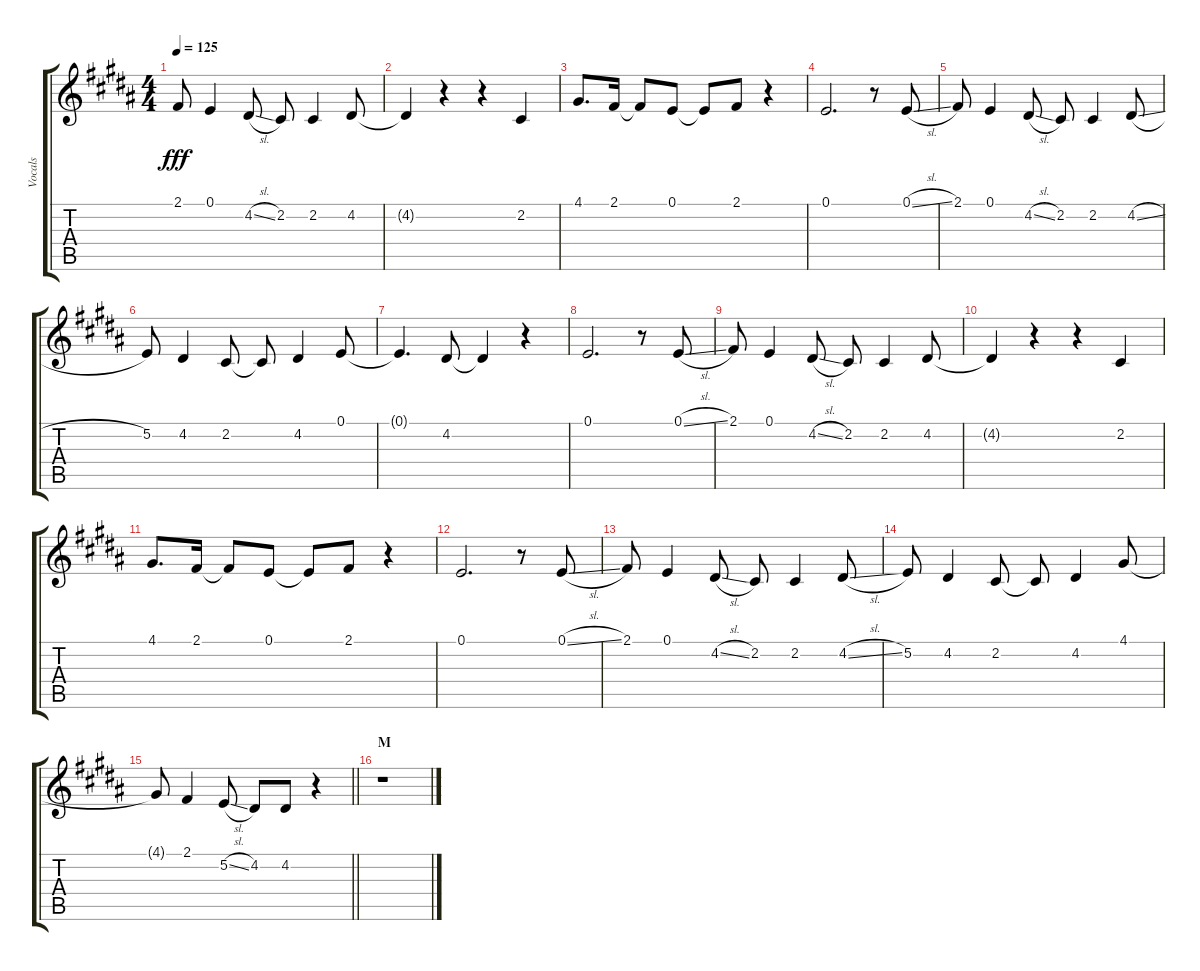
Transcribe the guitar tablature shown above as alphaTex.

\track ("Vocals" "Vocals") {instrument voiceoohs}
\staff {score tabs}
\tuning (E4 B3 G3 D3 A2 E2) {hide}
\ts (4 4)
\tempo 125
\clef g2
\ks b
2.1.8{dy fff} 0.1.4 4.2{sl}.8 2.2.8 2.2.4 4.2.8 |
4.2{t}.4 r.4 r.4 2.2.4 |
4.1.8{d} 2.1.16 2.1{t}.8 0.1.8 0.1{t}.8 2.1.8 r.4 |
0.1.2{d} r.8 0.1{sl}.8 |
2.1.8 0.1.4 4.2{sl}.8 2.2.8 2.2.4 4.2{sl}.8 |
5.2.8 4.2.4 2.2.8 2.2{t}.8 4.2.4 0.1.8 |
0.1{t}.4{d} 4.2.8 4.2{t}.4 r.4 |
0.1.2{d} r.8 0.1{sl}.8 |
2.1.8 0.1.4 4.2{sl}.8 2.2.8 2.2.4 4.2.8 |
4.2{t}.4 r.4 r.4 2.2.4 |
4.1.8{d} 2.1.16 2.1{t}.8 0.1.8 0.1{t}.8 2.1.8 r.4 |
0.1.2{d} r.8 0.1{sl}.8 |
2.1.8 0.1.4 4.2{sl}.8 2.2.8 2.2.4 4.2{sl}.8 |
5.2.8 4.2.4 2.2.8 2.2{t}.8 4.2.4 4.1.8 |
\barLineRight lightlight
4.1{t}.8 2.1.4 5.2{sl}.8 4.2.8 4.2.8 r.4 |
\section ("" "M")
r.1
